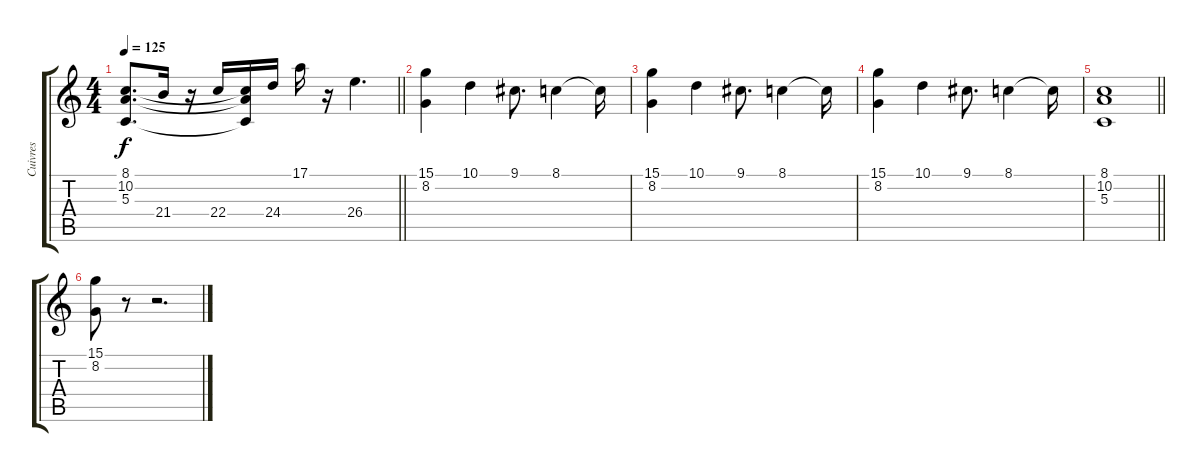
\track ("Cuivres" "Cuivres") {instrument brasssection}
\staff {score tabs}
\tuning (E4 B3 G3 D3 A2 E2) {hide}
\ts (4 4)
\tempo 125
\clef g2
\barLineRight lightlight
\ks c
(8.1 10.2 5.3).8{d dy f} 21.4.16 r.16 22.4.16 (8.1{t} 10.2{t} 5.3{t}).16 24.4.16 17.1.16 r.16 26.4.4{d} |
(15.1 8.2).4 10.1.4 9.1.8{d} 8.1.4 8.1{t}.16 |
(15.1 8.2).4 10.1.4 9.1.8{d} 8.1.4 8.1{t}.16 |
(15.1 8.2).4 10.1.4 9.1.8{d} 8.1.4 8.1{t}.16 |
\barLineRight lightlight
(8.1 10.2 5.3).1 |
(15.1 8.2).8 r.8 r.2{d}
